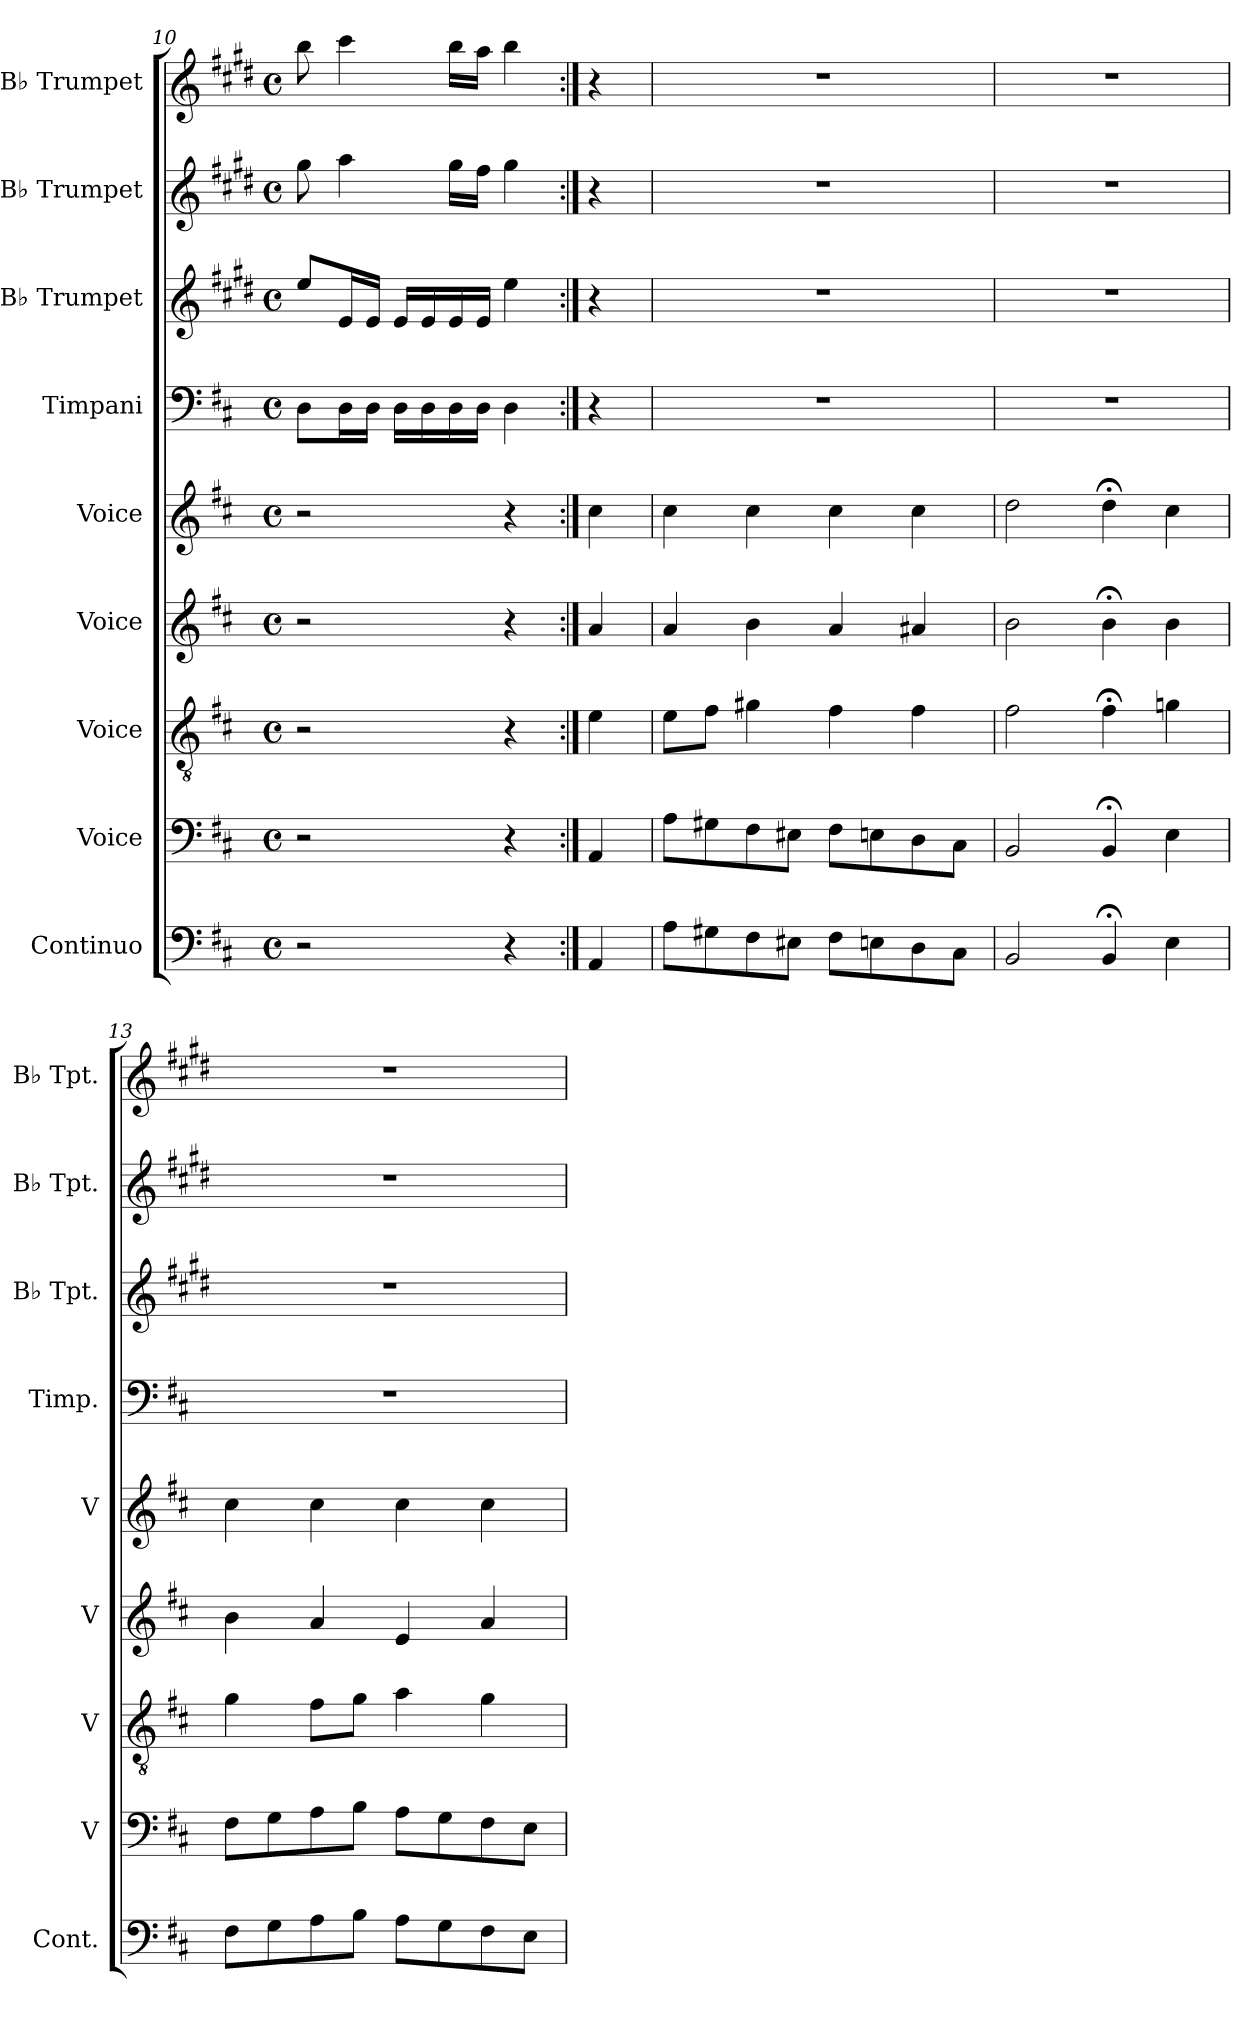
**kern	**kern	**kern	**kern	**kern	**kern	**kern	**kern	**kern
*part9	*part8	*part7	*part6	*part5	*part4	*part3	*part2	*part1
*staff9	*staff8	*staff7	*staff6	*staff5	*staff4	*staff3	*staff2	*staff1
*I"Continuo	*I"Voice	*I"Voice	*I"Voice	*I"Voice	*I"Timpani	*I"B♭ Trumpet	*I"B♭ Trumpet	*I"B♭ Trumpet
*I'Cont.	*I'V	*I'V	*I'V	*I'V	*I'Timp.	*I'B♭ Tpt.	*I'B♭ Tpt.	*I'B♭ Tpt.
*clefF4	*clefF4	*clefGv2	*clefG2	*clefG2	*clefF4	*clefG2	*clefG2	*clefG2
*ITrd7c12	*	*	*	*	*	*ITrd1c2	*ITrd1c2	*ITrd1c2
*k[f#c#]	*k[f#c#]	*k[f#c#]	*k[f#c#]	*k[f#c#]	*k[f#c#]	*k[f#c#]	*k[f#c#]	*k[f#c#]
*M4/4	*M4/4	*M4/4	*M4/4	*M4/4	*M4/4	*M4/4	*M4/4	*M4/4
*met(c)	*met(c)	*met(c)	*met(c)	*met(c)	*met(c)	*met(c)	*met(c)	*met(c)
=10	=10	=10	=10	=10	=10	=10	=10	=10
2r	2r	2r	2r	2r	8D\L	8dd/L	8ff#\	8aa\
.	.	.	.	.	16D\L	16d/L	4gg\	4bb\
.	.	.	.	.	16D\JJ	16d/JJ	.	.
.	.	.	.	.	16D\LL	16d/LL	.	.
.	.	.	.	.	16D\	16d/	.	.
.	.	.	.	.	16D\	16d/	16ff#\LL	16aa\LL
.	.	.	.	.	16D\JJ	16d/JJ	16ee\JJ	16gg\JJ
4r	4r	4r	4r	4r	4D\	4dd\	4ff#\	4aa\
=10X1:|!	=10X1:|!	=10X1:|!	=10X1:|!	=10X1:|!	=10X1:|!	=10X1:|!	=10X1:|!	=10X1:|!
4AAA/	4AA/	4e\	4a/	4cc#\	4r	4r	4r	4r
=11	=11	=11	=11	=11	=11	=11	=11	=11
8AA\L	8A\L	8e\L	4a/	4cc#\	1r	1r	1r	1r
8GG#X\	8G#X\	8f#\J	.	.	.	.	.	.
8FF#\	8F#\	4g#X\	4b\	4cc#\	.	.	.	.
8EE#X\J	8E#X\J	.	.	.	.	.	.	.
8FF#\L	8F#\L	4f#\	4a/	4cc#\	.	.	.	.
8EEn\	8En\	.	.	.	.	.	.	.
8DD\	8D\	4f#\	4a#X/	4cc#\	.	.	.	.
8CC#\J	8C#\J	.	.	.	.	.	.	.
=12	=12	=12	=12	=12	=12	=12	=12	=12
2BBB/	2BB/	2f#\	2b\	2dd\	1r	1r	1r	1r
4BBB;</	4BB;</	4f#;<\	4b;<\	4dd;<\	.	.	.	.
4EE\	4E\	4gn\	4b\	4cc#\	.	.	.	.
!!LO:PB:g=z
=13	=13	=13	=13	=13	=13	=13	=13	=13
8FF#\L	8F#\L	4g\	4b\	4cc#\	1r	1r	1r	1r
8GG\	8G\	.	.	.	.	.	.	.
8AA\	8A\	8f#\L	4a/	4cc#\	.	.	.	.
8BB\J	8B\J	8g\J	.	.	.	.	.	.
8AA\L	8A\L	4a\	4e/	4cc#\	.	.	.	.
8GG\	8G\	.	.	.	.	.	.	.
8FF#\	8F#\	4g\	4a/	4cc#\	.	.	.	.
8EE\J	8E\J	.	.	.	.	.	.	.
=	=	=	=	=	=	=	=	=
*-	*-	*-	*-	*-	*-	*-	*-	*-
